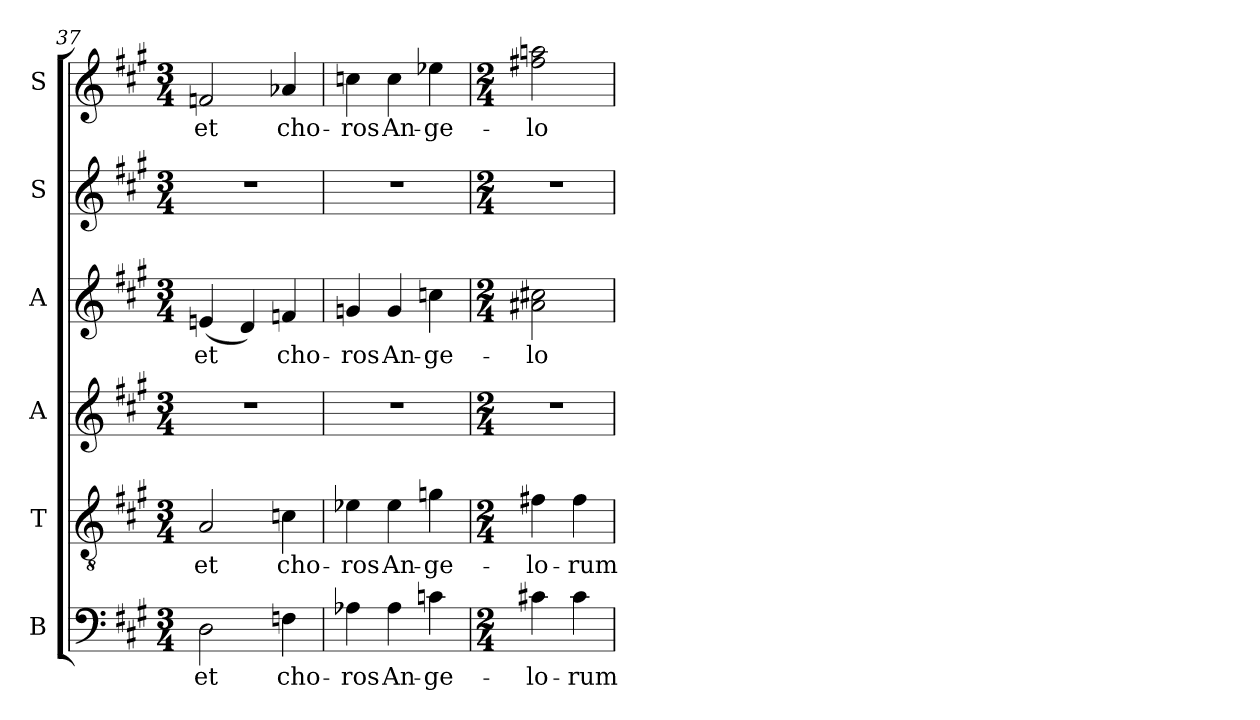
**kern	**text	**kern	**text	**kern	**kern	**text	**kern	**kern	**text
*part6	*part6	*part5	*part5	*part4	*part3	*part3	*part2	*part1	*part1
*staff6	*staff6	*staff5	*staff5	*staff4	*staff3	*staff3	*staff2	*staff1	*staff1
*I"B	*	*I"T	*	*I"A	*I"A	*	*I"S	*I"S	*
*I'B	*	*I'T	*	*I'A	*I'A	*	*I'S	*I'S	*
!!LO:PB:g=z
*clefF4	*	*clefGv2	*	*clefG2	*clefG2	*	*clefG2	*clefG2	*
*k[f#c#g#]	*	*k[f#c#g#]	*	*k[f#c#g#]	*k[f#c#g#]	*	*k[f#c#g#]	*k[f#c#g#]	*
*A:	*	*A:	*	*A:	*A:	*	*A:	*A:	*
*M3/4	*	*M3/4	*	*M3/4	*M3/4	*	*M3/4	*M3/4	*
=37	=37	=37	=37	=37	=37	=37	=37	=37	=37
!	!LO:LY:b:cj	!	!LO:LY:b:cj	!	!	!LO:LY:b:cj	!	!	!LO:LY:b:cj
2D\	et	2A/	et	2.r	(<4en/	et	2.r	2fn/	et
!	!	!	!	!	!	!LO:LY:b:cj	!	!	!
.	.	.	.	.	4d/)	.	.	.	.
!	!LO:LY:b:cj	!	!LO:LY:b:cj	!	!	!LO:LY:b:cj	!	!	!LO:LY:b:cj
4Fn\	cho-	4cn\	cho-	.	4fn/	cho-	.	4a-X/	cho-
=38	=38	=38	=38	=38	=38	=38	=38	=38	=38
!	!LO:LY:b:cj	!	!LO:LY:b:cj	!	!	!LO:LY:b:cj	!	!	!LO:LY:b:cj
4A-X\	-ros	4e-X\	-ros	2.r	4gn/	-ros	2.r	4ccn\	-ros
!	!LO:LY:b:cj	!	!LO:LY:b:cj	!	!	!LO:LY:b:cj	!	!	!LO:LY:b:cj
4A-\	An-	4e-\	An-	.	4g/	An-	.	4cc\	An-
!	!LO:LY:b:cj	!	!LO:LY:b:cj	!	!	!LO:LY:b:cj	!	!	!LO:LY:b:cj
4cn\	-ge-	4gn\	-ge-	.	4ccn\	-ge-	.	4ee-X\	-ge-
=39	=39	=39	=39	=39	=39	=39	=39	=39	=39
*M2/4	*	*M2/4	*	*M2/4	*M2/4	*	*M2/4	*M2/4	*
!	!LO:LY:b:cj	!	!LO:LY:b:cj	!	!	!LO:LY:b:cj	!	!	!LO:LY:b:cj
4c#X\	-lo-	4f#X\	-lo-	2r	2cc#X\ 2a#X\	-lo-	2r	2aan\ 2ff#X\	-lo-
!	!LO:LY:b:cj	!	!LO:LY:b:cj	!	!	!	!	!	!
4c#\	-rum	4f#\	-rum	.	.	.	.	.	.
=	=	=	=	=	=	=	=	=	=
*-	*-	*-	*-	*-	*-	*-	*-	*-	*-
